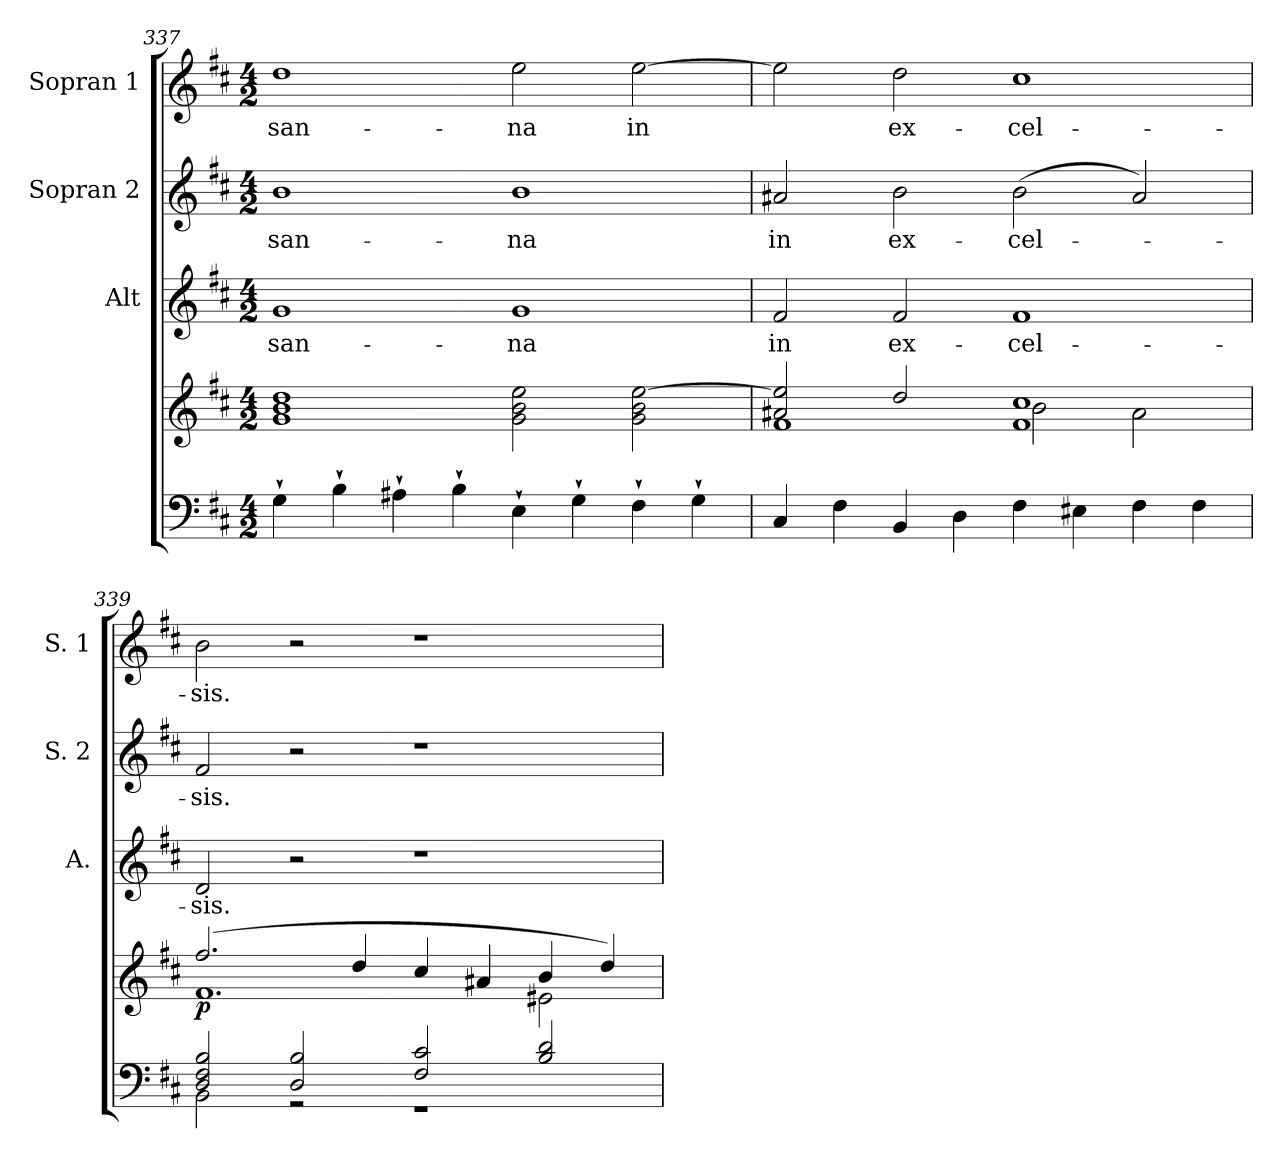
**kern	**kern	**dynam	**kern	**text	**kern	**text	**kern	**text
*part4	*part4	*part4	*part3	*part3	*part2	*part2	*part1	*part1
*staff5	*staff4	*staff4/5	*staff3	*staff3	*staff2	*staff2	*staff1	*staff1
*	*	*	*I"Alt	*	*I"Sopran 2	*	*I"Sopran 1	*
*	*	*	*I'A.	*	*I'S. 2	*	*I'S. 1	*
*clefF4	*clefG2	*	*clefG2	*	*clefG2	*	*clefG2	*
*k[f#c#]	*k[f#c#]	*	*k[f#c#]	*	*k[f#c#]	*	*k[f#c#]	*
*D:	*D:	*	*D:	*	*D:	*	*D:	*
*M4/2	*M4/2	*	*M4/2	*	*M4/2	*	*M4/2	*
=337	=337	=337	=337	=337	=337	=337	=337	=337
!	!	!	!	!LO:LY:b	!	!LO:LY:b	!	!LO:LY:b
4G`>\	1g 1b 1dd	.	1g	-san-	1b	-san-	1dd	-san-
4B`>\	.	.	.	.	.	.	.	.
4A#X`>\	.	.	.	.	.	.	.	.
4B`>\	.	.	.	.	.	.	.	.
!	!	!	!	!LO:LY:b	!	!LO:LY:b	!	!LO:LY:b
4E`>\	2g\ 2b\ 2ee\	.	1g	-na	1b	-na	2ee\	-na
4G`>\	.	.	.	.	.	.	.	.
!	!	!	!	!	!	!	!	!LO:LY:b
4F#`>\	2g\ 2b\ [2ee\	.	.	.	.	.	[2ee\	in
4G`>\	.	.	.	.	.	.	.	.
=338	=338	=338	=338	=338	=338	=338	=338	=338
*	*^	*	*	*	*	*	*	*
!	!	!	!	!	!LO:LY:b	!	!LO:LY:b	!	!
4C#/	2a#X/ 2ee/]	1f#	.	2f#/	in	2a#X/	in	2ee\]	.
4F#\	.	.	.	.	.	.	.	.	.
!	!	!	!	!	!LO:LY:b	!	!LO:LY:b	!	!LO:LY:b
4BB/	2dd/	.	.	2f#/	ex-	2b\	ex-	2dd\	ex-
4D\	.	.	.	.	.	.	.	.	.
!	!	!	!	!	!LO:LY:b	!	!LO:LY:b	!	!LO:LY:b
4F#\	1f# 1cc#	2b\	.	1f#	-cel-	(>2b\	-cel-	1cc#	-cel-
4E#X\	.	.	.	.	.	.	.	.	.
4F#\	.	2a#\	.	.	.	2a#/)	.	.	.
4F#\	.	.	.	.	.	.	.	.	.
!!LO:LB:g=z
=339	=339	=339	=339	=339	=339	=339	=339	=339	=339
*^	*	*	*	*	*	*	*	*	*
!	!	!	!	!LO:DY:b	!	!LO:LY:b	!	!LO:LY:b	!	!LO:LY:b
2D/ 2F#/ 2B/	2BB\	(2.ff#/	1.f#	p	2d/	-sis.	2f#/	-sis.	2b\	-sis.
2D/ 2B/	2rGG	.	.	.	2r	.	2r	.	2r	.
.	.	4dd/	.	.	.	.	.	.	.	.
2F#/ 2c#/	1rGG	4cc#/	.	.	1r	.	1r	.	1r	.
.	.	4a#X/	.	.	.	.	.	.	.	.
2B/ 2d/	.	4b/	2e#X\	.	.	.	.	.	.	.
.	.	4dd/)	.	.	.	.	.	.	.	.
*v	*v	*	*	*	*	*	*	*	*	*
*	*v	*v	*	*	*	*	*	*	*
=	=	=	=	=	=	=	=	=
*-	*-	*-	*-	*-	*-	*-	*-	*-
